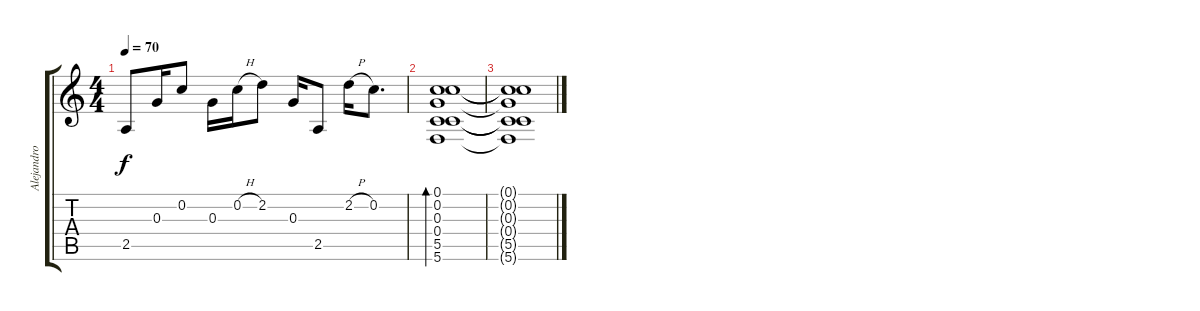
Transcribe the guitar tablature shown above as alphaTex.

\track ("Alejandro Manzano Guitar" "Alejandro ") {instrument acousticguitarsteel}
\staff {score tabs}
\tuning (C4 C4 G3 C3 G2 C2) {hide}
\ts (4 4)
\tempo 70
\clef g2
\ks c
2.5.8{dy f} 0.3.16 0.2.8 0.3.16 0.2{h}.16 2.2.8 0.3.16 2.5.8 2.2{h}.16 0.2.8{d} |
(0.1 0.2 0.3 0.4 5.5 5.6).1{bd 120} |
(0.1{t} 0.2{t} 0.3{t} 0.4{t} 5.5{t} 5.6{t}).1
